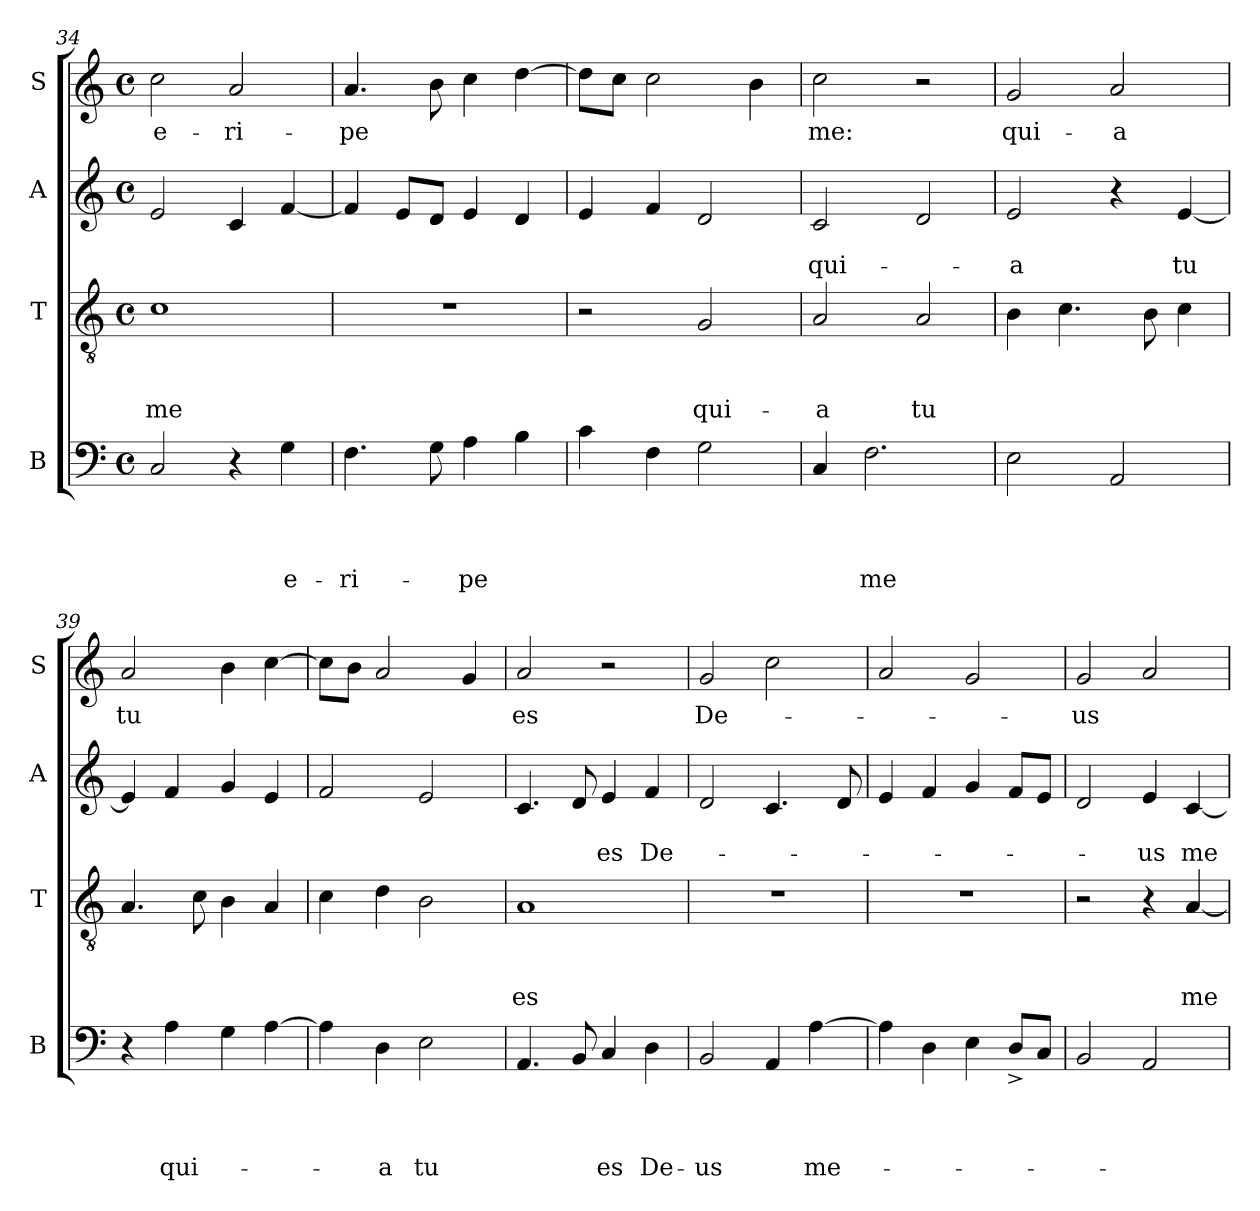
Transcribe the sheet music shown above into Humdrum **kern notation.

**kern	**text	**text	**text	**text	**kern	**text	**text	**text	**kern	**text	**text	**kern	**text
*part4	*part4	*part4	*part4	*part4	*part3	*part3	*part3	*part3	*part2	*part2	*part2	*part1	*part1
*staff4	*staff4	*staff4	*staff4	*staff4	*staff3	*staff3	*staff3	*staff3	*staff2	*staff2	*staff2	*staff1	*staff1
*I"B	*	*	*	*	*I"T	*	*	*	*I"A	*	*	*I"S	*
*I'B	*	*	*	*	*I'T	*	*	*	*I'A	*	*	*I'S	*
*clefF4	*	*	*	*	*clefGv2	*	*	*	*clefG2	*	*	*clefG2	*
*k[]	*	*	*	*	*k[]	*	*	*	*k[]	*	*	*k[]	*
*C:	*	*	*	*	*C:	*	*	*	*C:	*	*	*C:	*
*M4/4	*	*	*	*	*M4/4	*	*	*	*M4/4	*	*	*M4/4	*
*met(c)	*	*	*	*	*met(c)	*	*	*	*met(c)	*	*	*met(c)	*
=34	=34	=34	=34	=34	=34	=34	=34	=34	=34	=34	=34	=34	=34
!	!	!	!	!	!	!	!	!LO:LY:b	!	!	!	!	!LO:LY:b
2C/	.	.	.	.	1c	.	.	me	2e/	.	.	2cc\	e-
!	!	!	!	!	!	!	!	!	!	!	!	!	!LO:LY:b
4r	.	.	.	.	.	.	.	.	4c/	.	.	2a/	-ri-
!	!	!	!	!LO:LY:b	!	!	!	!	!	!	!	!	!
4G\	.	.	.	e-	.	.	.	.	[<4f/	.	.	.	.
=35	=35	=35	=35	=35	=35	=35	=35	=35	=35	=35	=35	=35	=35
!	!	!	!	!LO:LY:b	!	!	!	!	!	!	!	!	!LO:LY:b
4.F\	.	.	.	-ri-	1r	.	.	.	4f/]	.	.	4.a/	-pe
.	.	.	.	.	.	.	.	.	8e/L	.	.	.	.
8G\	.	.	.	.	.	.	.	.	8d/J	.	.	8b\	.
!	!	!	!	!LO:LY:b	!	!	!	!	!	!	!	!	!
4A\	.	.	.	-pe	.	.	.	.	4e/	.	.	4cc\	.
4B\	.	.	.	.	.	.	.	.	4d/	.	.	[>4dd\	.
=36	=36	=36	=36	=36	=36	=36	=36	=36	=36	=36	=36	=36	=36
4c\	.	.	.	.	2r	.	.	.	4e/	.	.	8dd\L]	.
.	.	.	.	.	.	.	.	.	.	.	.	8cc\J	.
4F\	.	.	.	.	.	.	.	.	4f/	.	.	2cc\	.
!	!	!	!	!	!	!	!	!LO:LY:b	!	!	!	!	!
2G\	.	.	.	.	2G/	.	.	qui-	2d/	.	.	.	.
.	.	.	.	.	.	.	.	.	.	.	.	4b\	.
!!LO:LB:g=z
=37	=37	=37	=37	=37	=37	=37	=37	=37	=37	=37	=37	=37	=37
!	!	!	!	!	!	!	!	!LO:LY:b	!	!	!LO:LY:b	!	!LO:LY:b
4C/	.	.	.	.	2A/	.	.	-a	2c/	.	-qui-	2cc\	me:
!	!	!	!	!LO:LY:b	!	!	!	!	!	!	!	!	!
2.F\	.	.	.	me	.	.	.	.	.	.	.	.	.
!	!	!	!	!	!	!	!	!LO:LY:b	!	!	!	!	!
.	.	.	.	.	2A/	.	.	tu	2d/	.	.	2r	.
=38	=38	=38	=38	=38	=38	=38	=38	=38	=38	=38	=38	=38	=38
!	!	!	!	!	!	!	!	!	!	!	!LO:LY:b	!	!LO:LY:b
2E\	.	.	.	.	4B\	.	.	.	2e/	.	-a	2g/	qui-
.	.	.	.	.	4.c\	.	.	.	.	.	.	.	.
!	!	!	!	!	!	!	!	!	!	!	!	!	!LO:LY:b
2AA/	.	.	.	.	.	.	.	.	4r	.	.	2a/	-a
.	.	.	.	.	8B\	.	.	.	.	.	.	.	.
!	!	!	!	!	!	!	!	!	!	!	!LO:LY:b	!	!
.	.	.	.	.	4c\	.	.	.	[<4e/	.	tu	.	.
=39	=39	=39	=39	=39	=39	=39	=39	=39	=39	=39	=39	=39	=39
!	!	!	!	!	!	!	!	!	!	!	!	!	!LO:LY:b
4r	.	.	.	.	4.A/	.	.	.	4e/]	.	.	2a/	tu
!	!	!	!	!LO:LY:b	!	!	!	!	!	!	!	!	!
4A\	.	.	.	qui-	.	.	.	.	4f/	.	.	.	.
.	.	.	.	.	8c\	.	.	.	.	.	.	.	.
4G\	.	.	.	.	4B\	.	.	.	4g/	.	.	4b\	.
[>4A\	.	.	.	.	4A/	.	.	.	4e/	.	.	[>4cc\	.
=40	=40	=40	=40	=40	=40	=40	=40	=40	=40	=40	=40	=40	=40
4A\]	.	.	.	.	4c\	.	.	.	2f/	.	.	8cc\L]	.
.	.	.	.	.	.	.	.	.	.	.	.	8b\J	.
!	!	!	!	!LO:LY:b	!	!	!	!	!	!	!	!	!
4D\	.	.	.	-a	4d\	.	.	.	.	.	.	2a/	.
!	!	!	!	!LO:LY:b	!	!	!	!	!	!	!	!	!
2E\	.	.	.	tu	2B\	.	.	.	2e/	.	.	.	.
.	.	.	.	.	.	.	.	.	.	.	.	4g/	.
=41	=41	=41	=41	=41	=41	=41	=41	=41	=41	=41	=41	=41	=41
!	!	!	!	!	!	!	!	!LO:LY:b	!	!	!	!	!LO:LY:b
4.AA/	.	.	.	.	1A	.	.	es	4.c/	.	.	2a/	es
8BB/	.	.	.	.	.	.	.	.	8d/	.	.	.	.
!	!	!	!	!LO:LY:b	!	!	!	!	!	!	!LO:LY:b	!	!
4C/	.	.	.	es	.	.	.	.	4e/	.	es	2r	.
!	!	!	!	!LO:LY:b	!	!	!	!	!	!	!LO:LY:b	!	!
4D\	.	.	.	De-	.	.	.	.	4f/	.	De-	.	.
=42	=42	=42	=42	=42	=42	=42	=42	=42	=42	=42	=42	=42	=42
!	!	!	!	!LO:LY:b	!	!	!	!	!	!	!	!	!LO:LY:b
2BB/	.	.	.	-us	1r	.	.	.	2d/	.	.	2g/	De-
4AA/	.	.	.	.	.	.	.	.	4.c/	.	.	2cc\	.
!	!	!	!	!LO:LY:b	!	!	!	!	!	!	!	!	!
[>4A\	.	.	.	me-	.	.	.	.	.	.	.	.	.
.	.	.	.	.	.	.	.	.	8d/	.	.	.	.
=43	=43	=43	=43	=43	=43	=43	=43	=43	=43	=43	=43	=43	=43
4A\]	.	.	.	.	1r	.	.	.	4e/	.	.	2a/	.
4D\	.	.	.	.	.	.	.	.	4f/	.	.	.	.
4E\	.	.	.	.	.	.	.	.	4g/	.	.	2g/	.
8D^</L	.	.	.	.	.	.	.	.	8f/L	.	.	.	.
8C/J	.	.	.	.	.	.	.	.	8e/J	.	.	.	.
=44	=44	=44	=44	=44	=44	=44	=44	=44	=44	=44	=44	=44	=44
!	!	!	!	!	!	!	!	!	!	!	!	!	!LO:LY:b
2BB/	.	.	.	.	2r	.	.	.	2d/	.	.	2g/	-us
!	!	!	!	!	!	!	!	!	!	!	!LO:LY:b	!	!
2AA/	.	.	.	.	4r	.	.	.	4e/	.	-us	2a/	.
!	!	!	!	!	!	!	!	!LO:LY:b	!	!	!LO:LY:b	!	!
.	.	.	.	.	[<4A/	.	.	me-	[<4c/	.	me-	.	.
=	=	=	=	=	=	=	=	=	=	=	=	=	=
*-	*-	*-	*-	*-	*-	*-	*-	*-	*-	*-	*-	*-	*-
